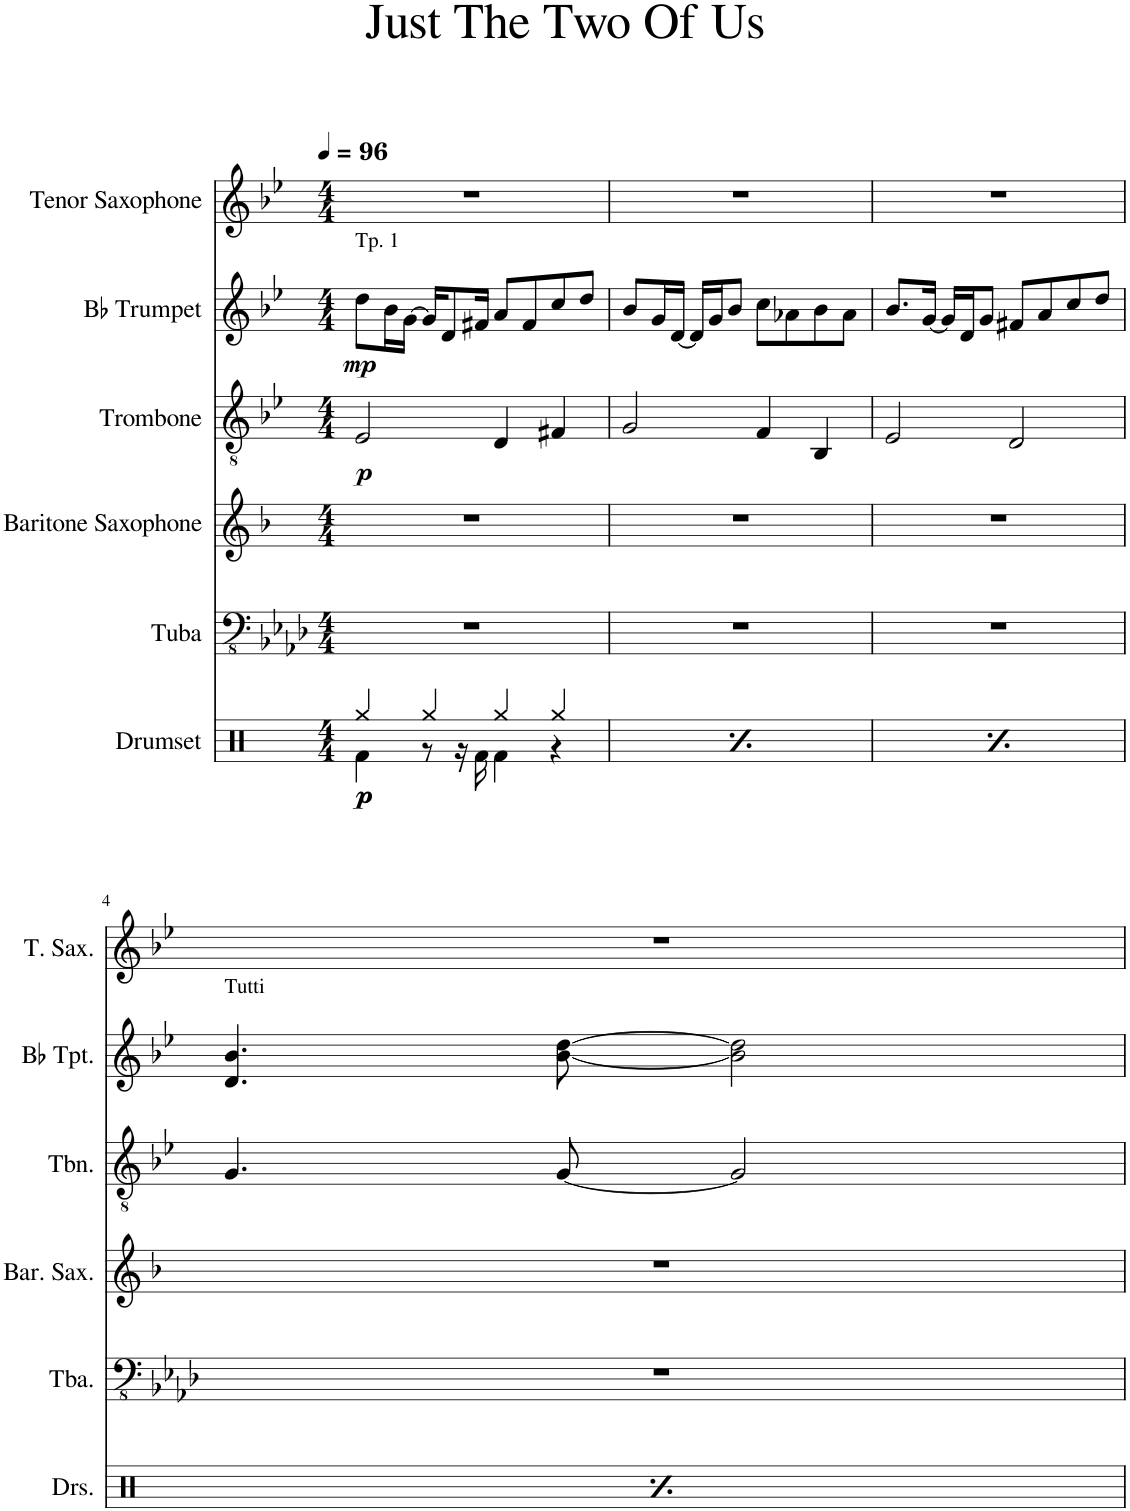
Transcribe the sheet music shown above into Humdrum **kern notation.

**kern	**dynam	**kern	**kern	**kern	**dynam	**kern	**dynam	**kern
*part6	*part6	*part5	*part4	*part3	*part3	*part2	*part2	*part1
*staff6	*staff6	*staff5	*staff4	*staff3	*staff3	*staff2	*staff2	*staff1
*I"Drumset	*	*I"Tuba	*I"Baritone Saxophone	*I"Trombone	*	*I"Bb Trumpet	*	*I"Tenor Saxophone
*I'Drs.	*	*I'Tba.	*I'Bar. Sax.	*I'Tbn.	*	*I'Bb Tpt.	*	*I'T. Sax.
*clefX	*	*clefFv4	*clefG2	*clefGv2	*	*clefG2	*	*clefG2
*	*	*	*Trd12c21	*Trd1c2	*	*Trd1c2	*	*Trd8c14
*k[]	*	*k[b-e-a-d-]	*k[b-]	*k[b-e-]	*	*k[b-e-]	*	*k[b-e-]
*M4/4	*	*M4/4	*M4/4	*M4/4	*	*M4/4	*	*M4/4
*MM96	*	*MM96	*MM96	*MM96	*	*MM96	*	*MM96
=1	=1	=1	=1	=1	=1	=1	=1	=1
*^	*	*	*	*	*	*	*	*
!	!	!	!	!	!	!	!LO:TX:a:t=Tp. 1	!	!
!	!	!LO:DY:b	!	!	!	!	!	!	!
!	!	!LO:DY:n=1:b	!	!	!	!LO:DY:b	!	!LO:DY:b	!
4Rgg/	4Rf\	p p	1r	1r	2E-/	p	8dd\L	mp	1r
.	.	.	.	.	.	.	16b-\L	.	.
.	.	.	.	.	.	.	[16g\JJ	.	.
4Rgg/	8r	.	.	.	.	.	16g/KL]	.	.
.	.	.	.	.	.	.	8d/	.	.
.	16r	.	.	.	.	.	.	.	.
.	16Rf\	.	.	.	.	.	16f#X/Jk	.	.
4Rgg/	4Rf\	.	.	.	4D/	.	8a/L	.	.
.	.	.	.	.	.	.	8f#/	.	.
4Rgg/	4r	.	.	.	4F#X/	.	8cc/	.	.
.	.	.	.	.	.	.	8dd/J	.	.
=2	=2	=2	=2	=2	=2	=2	=2	=2	=2
!	!	!LO:DY:b	!	!	!	!	!	!	!
!	!	!LO:DY:n=1:b	!	!	!	!	!	!	!
4Rgg/	4Rf\	p p	1r	1r	2G/	.	8b-/L	.	1r
.	.	.	.	.	.	.	16g/L	.	.
.	.	.	.	.	.	.	[16d/JJ	.	.
4Rgg/	8r	.	.	.	.	.	16d/LL]	.	.
.	.	.	.	.	.	.	16g/J	.	.
.	16r	.	.	.	.	.	8b-/J	.	.
.	16Rf\	.	.	.	.	.	.	.	.
4Rgg/	4Rf\	.	.	.	4F/	.	8cc\L	.	.
.	.	.	.	.	.	.	8a-X\	.	.
4Rgg/	4r	.	.	.	4BB-/	.	8b-\	.	.
.	.	.	.	.	.	.	8a-\J	.	.
=3	=3	=3	=3	=3	=3	=3	=3	=3	=3
!	!	!LO:DY:b	!	!	!	!	!	!	!
!	!	!LO:DY:n=1:b	!	!	!	!	!	!	!
4Rgg/	4Rf\	p p	1r	1r	2E-/	.	8.b-/L	.	1r
.	.	.	.	.	.	.	[16g/Jk	.	.
4Rgg/	8r	.	.	.	.	.	16g/LL]	.	.
.	.	.	.	.	.	.	16d/J	.	.
.	16r	.	.	.	.	.	8g/J	.	.
.	16Rf\	.	.	.	.	.	.	.	.
4Rgg/	4Rf\	.	.	.	2D/	.	8f#X/L	.	.
.	.	.	.	.	.	.	8a/	.	.
4Rgg/	4r	.	.	.	.	.	8cc/	.	.
.	.	.	.	.	.	.	8dd/J	.	.
!!LO:LB:g=z
=4	=4	=4	=4	=4	=4	=4	=4	=4	=4
!	!	!	!	!	!	!	!LO:TX:a:t=Tutti	!	!
!	!	!LO:DY:b	!	!	!	!	!	!	!
!	!	!LO:DY:n=1:b	!	!	!	!	!	!	!
4Rgg/	4Rf\	p p	1r	1r	4.G/	.	4.d/ 4.b-/	.	1r
4Rgg/	8r	.	.	.	.	.	.	.	.
.	16r	.	.	.	[8G/	.	[8b-\ [8dd\	.	.
.	16Rf\	.	.	.	.	.	.	.	.
4Rgg/	4Rf\	.	.	.	2G/]	.	2b-\] 2dd\]	.	.
4Rgg/	4r	.	.	.	.	.	.	.	.
*v	*v	*	*	*	*	*	*	*	*
=	=	=	=	=	=	=	=	=
*-	*-	*-	*-	*-	*-	*-	*-	*-
